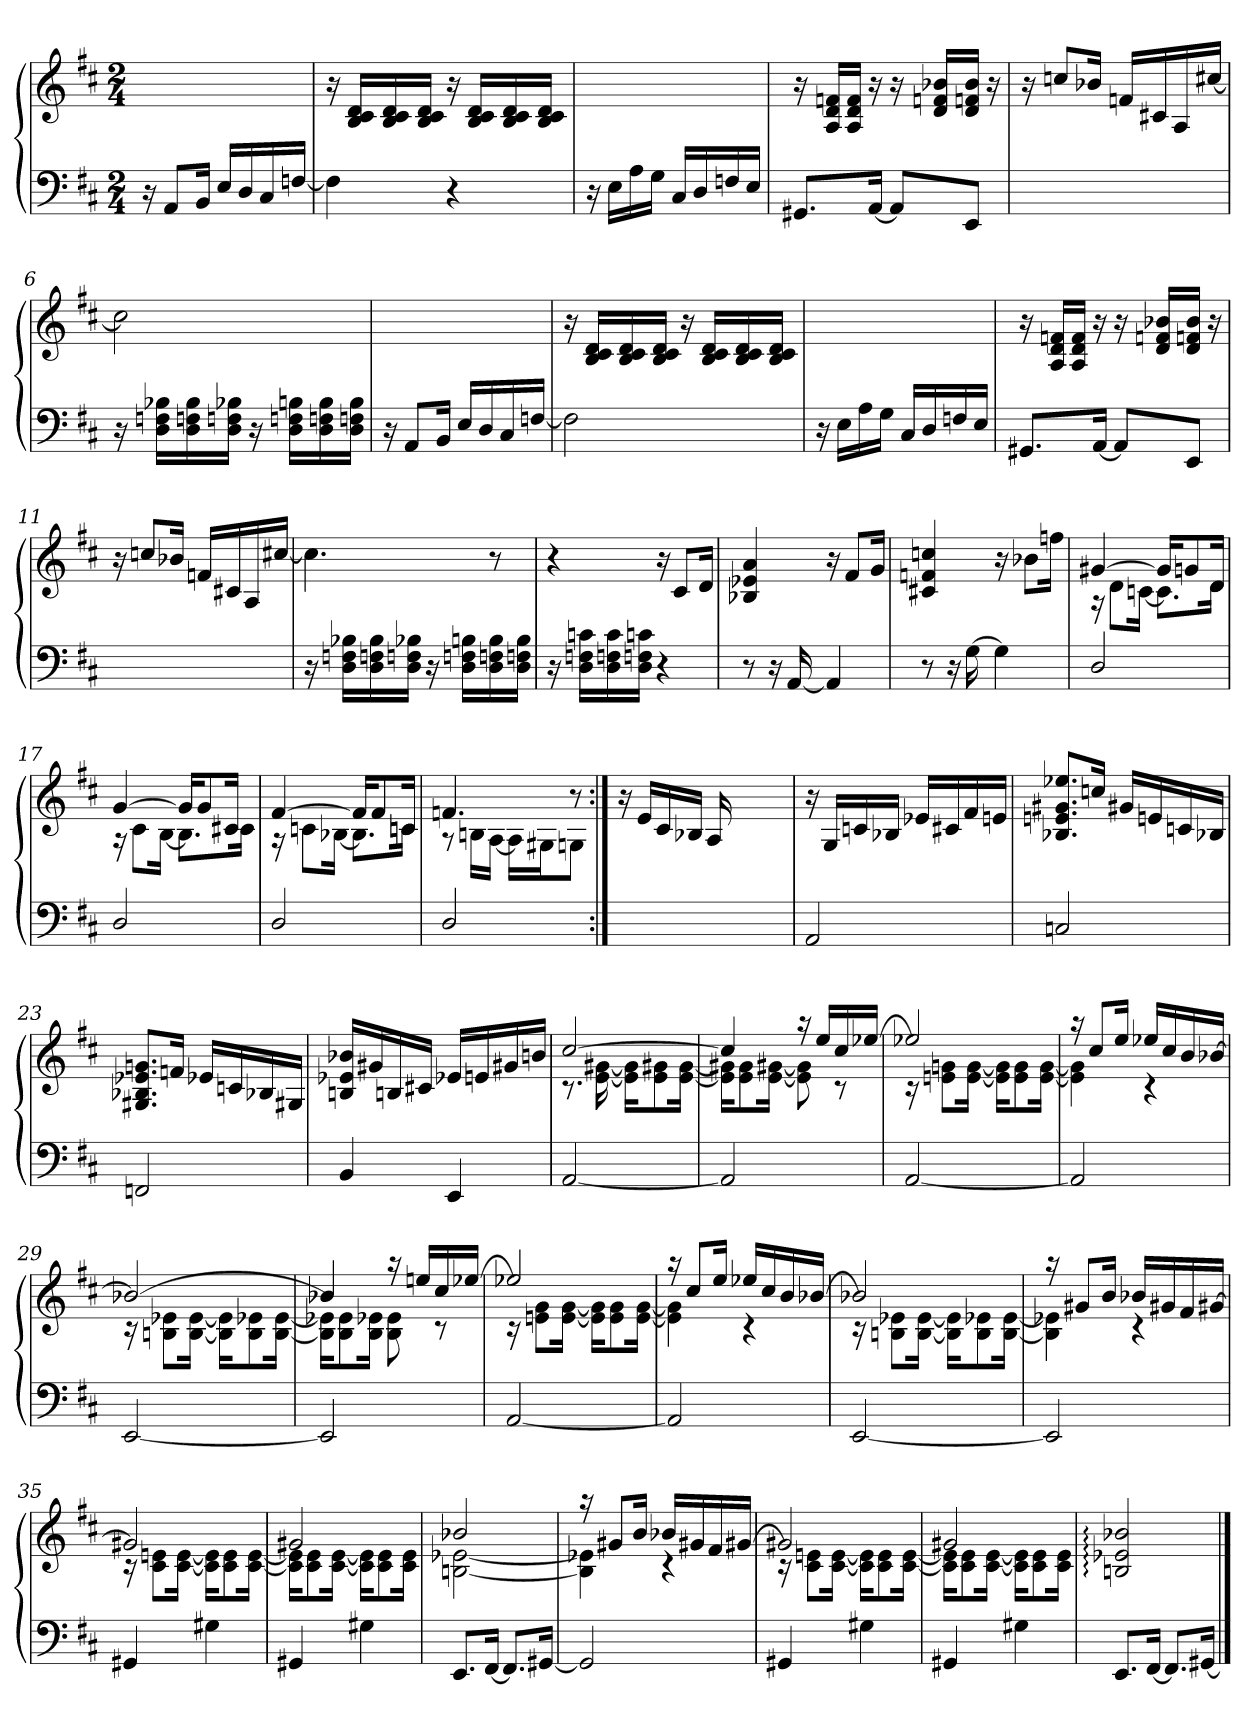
**kern	**kern
*part1	*part1
*staff2	*staff1
*clefF4	*clefG2
*k[f#c#]	*k[f#c#]
*D:	*D:
*M2/4	*M2/4
=1	=1
16r	2ryy
8AA/L	.
16BB/Jk	.
16E/LL	.
16D/	.
16C#/	.
[16Fn/JJ	.
=2	=2
4F\]	16r
.	16B/ 16c#/ 16d/LL
.	16B/ 16c#/ 16d/
.	16B/ 16c#/ 16d/JJ
4r	16r
.	16B/ 16c#/ 16d/LL
.	16B/ 16c#/ 16d/
.	16B/ 16c#/ 16d/JJ
=3	=3
16r	2ryy
16E\LL	.
16A\	.
16G\JJ	.
16C#/LL	.
16D/	.
16Fn/	.
16E/JJ	.
=4	=4
8.GG#X/L	16r
.	16A/ 16d/ 16fn/LL
.	16A/ 16d/ 16f/JJ
[16AA/Jk	16r
8AA/L]	16r
.	16d/ 16fn/ 16b-X/LL
8EE/J	16d/ 16fn/ 16b-/JJ
.	16r
!!LO:LB:g=z
=5	=5
2ryy	16r
.	8ccn/L
.	16b-X/Jk
.	16fn/LL
.	16c#X/
.	16A/
.	[16cc#X/JJ
=6	=6
16r	2cc#\]
16D\ 16Fn\ 16B-X\LL	.
16D\ 16Fn\ 16B-\	.
16D\ 16Fn\ 16B-X\JJ	.
16r	.
16D\ 16Fn\ 16Bn\LL	.
16D\ 16Fn\ 16B\	.
16D\ 16Fn\ 16B\JJ	.
=7	=7
16r	2ryy
8AA/L	.
16BB/Jk	.
16E/LL	.
16D/	.
16C#/	.
[16Fn/JJ	.
=8	=8
2F\]	16r
.	16B/ 16c#/ 16d/LL
.	16B/ 16c#/ 16d/
.	16B/ 16c#/ 16d/JJ
.	16r
.	16B/ 16c#/ 16d/LL
.	16B/ 16c#/ 16d/
.	16B/ 16c#/ 16d/JJ
=9	=9
16r	2ryy
16E\LL	.
16A\	.
16G\JJ	.
16C#/LL	.
16D/	.
16Fn/	.
16E/JJ	.
!!LO:LB:g=z
=10	=10
8.GG#X/L	16r
.	16A/ 16d/ 16fn/LL
.	16A/ 16d/ 16f/JJ
[16AA/Jk	16r
8AA/L]	16r
.	16d/ 16fn/ 16b-X/LL
8EE/J	16d/ 16fn/ 16b-/JJ
.	16r
=11	=11
2ryy	16r
.	8ccn/L
.	16b-X/Jk
.	16fn/LL
.	16c#X/
.	16A/
.	[16cc#X/JJ
=12	=12
16r	4.cc#\]
16D\ 16Fn\ 16B-X\LL	.
16D\ 16Fn\ 16B-\	.
16D\ 16Fn\ 16B-X\JJ	.
16r	.
16D\ 16Fn\ 16Bn\LL	.
16D\ 16Fn\ 16B\	8r
16D\ 16Fn\ 16B\JJ	.
=13	=13
16r	4r
16D\ 16Fn\ 16cn\LL	.
16D\ 16Fn\ 16c\	.
16D\ 16Fn\ 16cn\JJ	.
4r	16r
.	8c#/L
.	16d/Jk
=14	=14
8r	4B-X/ 4e-X/ 4a/
16r	.
[16AA/	.
4AA/]	16r
.	8f#/L
.	16g/Jk
!!LO:LB:g=z
=15	=15
8r	4c#X/ 4fn/ 4ccn/
16r	.
[16G\	.
4G\]	16r
.	8b-X\L
.	16ffn\Jk
=16	=16
*	*^
2D/	[>4g#X/	16rA
.	.	8d\L
.	.	[<16cn\Jk
.	16g#/KL]	8.c\L]
.	8gn/	.
.	16d/Jk	16d\Jk
=17	=17	=17
2D/	[>4g/	16rA
.	.	8c#\L
.	.	[<16B\Jk
.	16g/KL]	8.B\L]
.	8g/	.
.	16c#X/Jk	16c#\Jk
=18	=18	=18
2D/	[>4f#/	16rA
.	.	8c\L
.	.	[<16B-X\Jk
.	16f#/KL]	8.B-\L]
.	8f#/	.
.	16cn/Jk	16cn\Jk
=19	=19	=19
2D/	4.fn/	8rG
.	.	16Bn\LL
.	.	[<16A\JJ
.	.	16A\LL]
.	.	16G#X\J
.	8ra	8Gn\J
*	*v	*v
!!LO:LB:g=z
=20:|!	=20:|!
*^	*
4ryy	2ryy	16r
.	.	16e/LL
.	.	16c#/
.	.	16B-X/JJ
16ryy	.	16A/LL
16Fn/	.	8.ryy
16E/	.	.
16BB-X/JJ	.	.
*v	*v	*
=21	=21
2AA/	16r
.	16G/LL
.	16cn/
.	16B-X/JJ
.	16e-X/LL
.	16c#X/
.	16f#/
.	16en/JJ
=22	=22
2Cn/	8.B-X/ 8.en/ 8.g#X/ 8.ee-X/L
.	16ccn/Jk
.	16g#X/LL
.	16en/
.	16cn/
.	16B-X/JJ
=23	=23
2FFn/	8.G#X/ 8.B-X/ 8.e-X/ 8.gn/L
.	16fn/Jk
.	16e-X/LL
.	16cn/
.	16B-X/
.	16G#X/JJ
!!LO:LB:g=z
=24	=24
4BB/	16Bn/ 16e-X/ 16b-X/LL
.	16g#X/
.	16Bn/
.	16c#X/JJ
4EE/	16e-X/LL
.	16en/
.	16g#X/
.	16bn/JJ
=25	=25
*	*^
[2AA/	[>2cc#/	8.rc
.	.	[<16e\ [<16g#X\
.	.	16e\] 16g#\]KL
.	.	8e\ 8g#X\
.	.	[<16e\ [<16g#\Jk
=26	=26	=26
2AA/]	4cc#/]	16en\] 16g#X\]KL
.	.	8e\ 8g#\
.	.	[<16e\ [<16g#X\Jk
.	16raa	8e\] 8g#\]
.	16ee/LL	.
.	16cc#/	8rc
.	[>16ee-X/JJ	.
=27	=27	=27
[2AA/	2ee-X/]	16rc
.	.	8en\ 8gn\L
.	.	[<16e\ [<16g\Jk
.	.	16e\] 16g\]KL
.	.	8e\ 8g\
.	.	[<16e\ [<16g\Jk
=28	=28	=28
2AA/]	16raa	4en\] 4g\]
.	8cc#/L	.
.	16ee/Jk	.
.	16ee-X/LL	4rc
.	16cc#/	.
.	16b/	.
.	[>16b-X/JJ	.
!!LO:PB:g=z	!!
=29	=29	=29
[2EE/	2b-X/_	16rc
.	.	8Bn\ 8e-X\L
.	.	[<16B\ [<16e-\Jk
.	.	16B\] 16e-\]KL
.	.	8B\ 8e-X\
.	.	[<16B\ [<16e-\Jk
=30	=30	=30
2EE/]	4b-X/]	16Bn\] 16e-X\]KL
.	.	8B\ 8e-\
.	.	16B\ 16e-X\Jk
.	16raa	8B\ 8e-\
.	16een/LL	.
.	16cc#/	8rc
.	[>16ee-X/JJ	.
=31	=31	=31
[2AA/	2ee-X/]	16rc
.	.	8en\ 8g\L
.	.	[<16e\ [<16g\Jk
.	.	16e\] 16g\]KL
.	.	8e\ 8g\
.	.	[<16e\ [<16g\Jk
=32	=32	=32
2AA/]	16raa	4en\] 4g\]
.	8cc#/L	.
.	16ee/Jk	.
.	16ee-X/LL	4rc
.	16cc#/	.
.	16b/	.
.	[>16b-X/JJ	.
=33	=33	=33
[2EE/	2b-X/]	16rc
.	.	8Bn\ 8e-X\L
.	.	[<16B\ [<16e-\Jk
.	.	16B\] 16e-\]KL
.	.	8B\ 8e-X\
.	.	[<16B\ [<16e-\Jk
!!LO:LB:g=z	!!
=34	=34	=34
2EE/]	16raa	4Bn\] 4e-X\]
.	8g#X/L	.
.	16b/Jk	.
.	16b-X/LL	4rc
.	16g#X/	.
.	16f#/	.
.	[>16g#X/JJ	.
=35	=35	=35
4GG#X/	2g#X/]	16rc
.	.	8c#\ 8en\L
.	.	[<16c#\ [<16e\Jk
4G#X\	.	16c#\] 16e\]KL
.	.	8c#\ 8e\
.	.	[<16c#\ [<16e\Jk
=36	=36	=36
4GG#X/	2g#X/	16c#\] 16e\]KL
.	.	8c#\ 8e\
.	.	[<16c#\ [<16e\Jk
4G#X\	.	16c#\] 16e\]KL
.	.	8c#\ 8e\
.	.	16c#\ 16e\Jk
=37	=37	=37
8.EE/L	2b-X::/	[<2Bn\ [<2e-X\
[16FF#/Jk	.	.
8.FF#/L]	.	.
[16GG#X/Jk	.	.
!!LO:LB:g=z	!!
=38	=38	=38
2GG#/]	16raa	4Bn\] 4e-X\]
.	8g#X/L	.
.	16b/Jk	.
.	16b-X/LL	4rc
.	16g#X/	.
.	16f#/	.
.	[>16g#X/JJ	.
=39	=39	=39
4GG#X/	2g#X/]	16rc
.	.	8c#\ 8en\L
.	.	[<16c#\ [<16e\Jk
4G#X\	.	16c#\] 16e\]KL
.	.	8c#\ 8e\
.	.	[<16c#\ [<16e\Jk
=40	=40	=40
4GG#X/	2g#X/	16c#\] 16e\]KL
.	.	8c#\ 8e\
.	.	[<16c#\ [<16e\Jk
4G#X\	.	16c#\] 16e\]KL
.	.	8c#\ 8e\
.	.	16c#\ 16e\Jk
*	*v	*v
=41	=41
8.EE/L	2Bn/:: 2e-X/:: 2b-X/::
[16FF#/Jk	.
8.FF#/L]	.
[16GG#X/Jk	.
==	==
*-	*-
